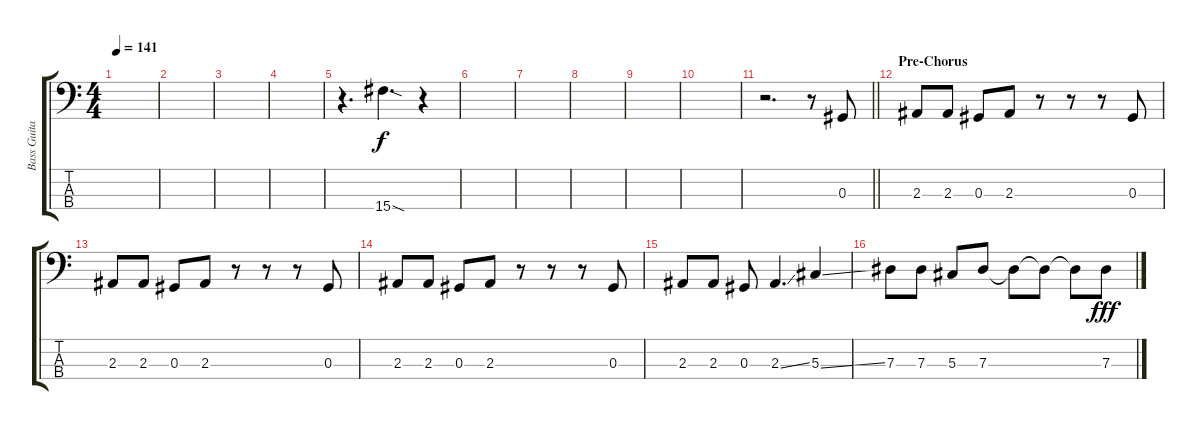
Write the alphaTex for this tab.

\track ("Bass Guitar" "Bass Guita") {instrument electricbasspick}
\staff {score tabs}
\tuning (Gb2 Db2 Ab1 Eb1) {hide}
\ts (4 4)
\tempo 141
\clef f4
\ks c
|
|
|
|
r.4{d} 15.4{sod}.4{d} r.4 |
|
|
|
|
|
\barLineRight lightlight
r.2{d} r.8 0.3.8 |
\section ("" "Pre-Chorus")
2.3.8 2.3.8 0.3.8 2.3.8 r.8 r.8 r.8 0.3.8 |
2.3.8 2.3.8 0.3.8 2.3.8 r.8 r.8 r.8 0.3.8 |
2.3.8 2.3.8 0.3.8 2.3.8 r.8 r.8 r.8 0.3.8 |
2.3.8 2.3.8 0.3.8 2.3{ss}.4{d} 5.3{ss}.4 |
7.3.8 7.3.8 5.3.8 7.3.8 7.3{t}.8{dy f} 7.3{t}.8 7.3{t}.8 7.3.8{dy fff}
